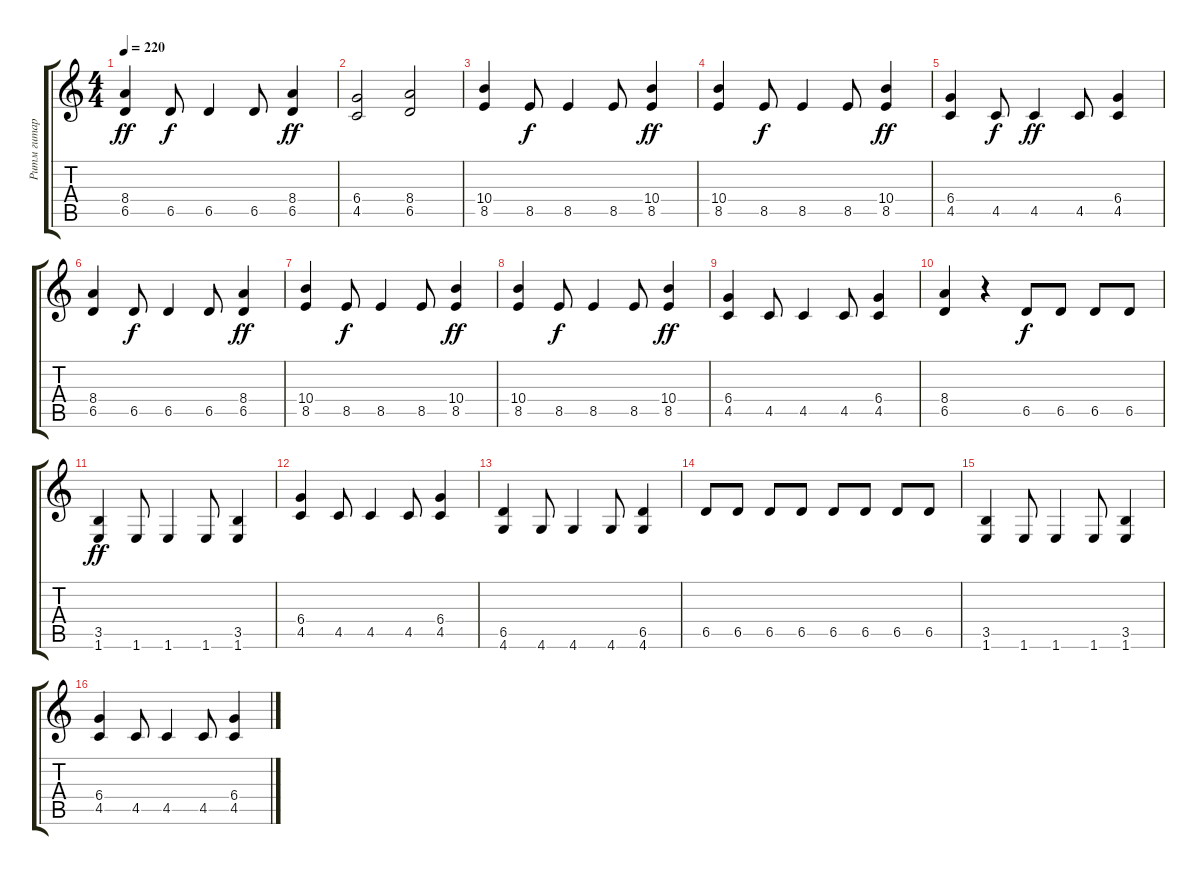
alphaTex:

\track ("Ритм гитара" "Ритм гитар") {instrument distortionguitar}
\staff {score tabs}
\tuning (Eb4 Bb3 Gb3 Db3 Ab2 Eb2) {hide}
\ts (4 4)
\tempo 220
\clef g2
\ks c
(8.4 6.5).4{dy ff} 6.5.8{dy f} 6.5.4 6.5.8 (8.4 6.5).4{dy ff} |
(6.4 4.5).2 (8.4 6.5).2 |
(10.4 8.5).4 8.5.8{dy f} 8.5.4 8.5.8 (10.4 8.5).4{dy ff} |
(10.4 8.5).4 8.5.8{dy f} 8.5.4 8.5.8 (10.4 8.5).4{dy ff} |
(6.4 4.5).4 4.5.8{dy f} 4.5.4{dy ff} 4.5.8 (6.4 4.5).4 |
(8.4 6.5).4 6.5.8{dy f} 6.5.4 6.5.8 (8.4 6.5).4{dy ff} |
(10.4 8.5).4 8.5.8{dy f} 8.5.4 8.5.8 (10.4 8.5).4{dy ff} |
(10.4 8.5).4 8.5.8{dy f} 8.5.4 8.5.8 (10.4 8.5).4{dy ff} |
(6.4 4.5).4 4.5.8 4.5.4 4.5.8 (6.4 4.5).4 |
(8.4 6.5).4 r.4 6.5.8{dy f} 6.5.8 6.5.8 6.5.8 |
(3.5 1.6).4{dy ff} 1.6.8 1.6.4 1.6.8 (3.5 1.6).4 |
(6.4 4.5).4 4.5.8 4.5.4 4.5.8 (6.4 4.5).4 |
(6.5 4.6).4 4.6.8 4.6.4 4.6.8 (6.5 4.6).4 |
6.5.8 6.5.8 6.5.8 6.5.8 6.5.8 6.5.8 6.5.8 6.5.8 |
(3.5 1.6).4 1.6.8 1.6.4 1.6.8 (3.5 1.6).4 |
(6.4 4.5).4 4.5.8 4.5.4 4.5.8 (6.4 4.5).4
